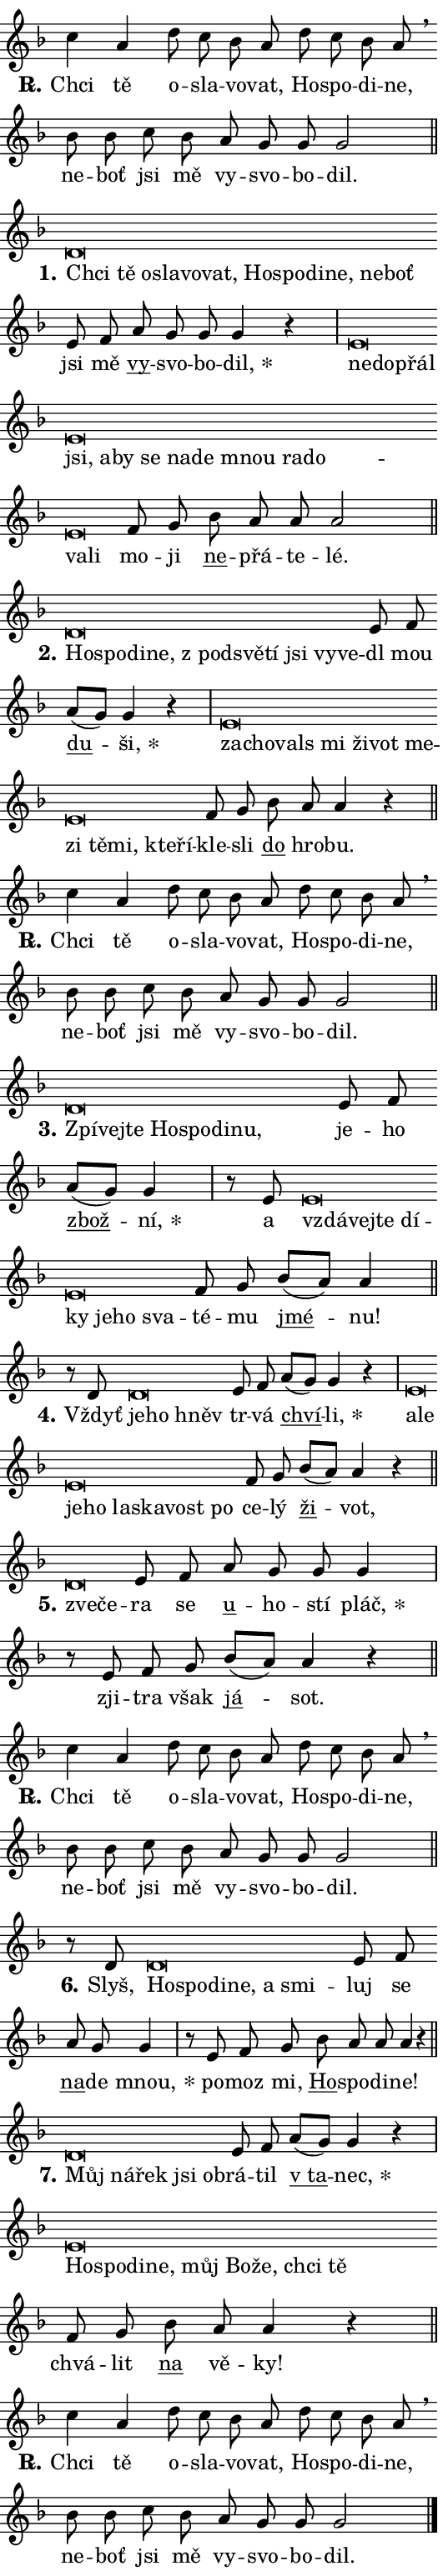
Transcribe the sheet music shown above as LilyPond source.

\version "2.24.0"
\header { tagline = "" }
\paper {
  indent = 0\cm
  top-margin = 0\cm
  right-margin = 0.13\cm % to fit lyric hyphens
  bottom-margin = 0\cm
  left-margin = 0\cm
  paper-width = 9\cm
  page-breaking = #ly:one-page-breaking
  system-system-spacing.basic-distance = #11
  score-system-spacing.basic-distance = #11
  ragged-last = ##f
}


%% Author: Thomas Morley
%% https://lists.gnu.org/archive/html/lilypond-user/2020-05/msg00002.html
#(define (line-position grob)
"Returns position of @var[grob} in current system:
   @code{'start}, if at first time-step
   @code{'end}, if at last time-step
   @code{'middle} otherwise
"
  (let* ((col (ly:item-get-column grob))
         (ln (ly:grob-object col 'left-neighbor))
         (rn (ly:grob-object col 'right-neighbor))
         (col-to-check-left (if (ly:grob? ln) ln col))
         (col-to-check-right (if (ly:grob? rn) rn col))
         (break-dir-left
           (and
             (ly:grob-property col-to-check-left 'non-musical #f)
             (ly:item-break-dir col-to-check-left)))
         (break-dir-right
           (and
             (ly:grob-property col-to-check-right 'non-musical #f)
             (ly:item-break-dir col-to-check-right))))
        (cond ((eqv? 1 break-dir-left) 'start)
              ((eqv? -1 break-dir-right) 'end)
              (else 'middle))))

#(define (tranparent-at-line-position vctor)
  (lambda (grob)
  "Relying on @code{line-position} select the relevant enry from @var{vctor}.
Used to determine transparency,"
    (case (line-position grob)
      ((end) (not (vector-ref vctor 0)))
      ((middle) (not (vector-ref vctor 1)))
      ((start) (not (vector-ref vctor 2))))))

noteHeadBreakVisibility =
#(define-music-function (break-visibility)(vector?)
"Makes @code{NoteHead}s transparent relying on @var{break-visibility}"
#{
  \override NoteHead.transparent =
    #(tranparent-at-line-position break-visibility)
#})

#(define delete-ledgers-for-transparent-note-heads
  (lambda (grob)
    "Reads whether a @code{NoteHead} is transparent.
If so this @code{NoteHead} is removed from @code{'note-heads} from
@var{grob}, which is supposed to be @code{LedgerLineSpanner}.
As a result ledgers are not printed for this @code{NoteHead}"
    (let* ((nhds-array (ly:grob-object grob 'note-heads))
           (nhds-list
             (if (ly:grob-array? nhds-array)
                 (ly:grob-array->list nhds-array)
                 '()))
           ;; Relies on the transparent-property being done before
           ;; Staff.LedgerLineSpanner.after-line-breaking is executed.
           ;; This is fragile ...
           (to-keep
             (remove
               (lambda (nhd)
                 (ly:grob-property nhd 'transparent #f))
               nhds-list)))
      ;; TODO find a better method to iterate over grob-arrays, similiar
      ;; to filter/remove etc for lists
      ;; For now rebuilt from scratch
      (set! (ly:grob-object grob 'note-heads)  '())
      (for-each
        (lambda (nhd)
          (ly:pointer-group-interface::add-grob grob 'note-heads nhd))
        to-keep))))

squashNotes = {
  \override NoteHead.X-extent = #'(-0.2 . 0.2)
  \override NoteHead.Y-extent = #'(-0.75 . 0)
  \override NoteHead.stencil =
    #(lambda (grob)
       (let ((pos (ly:grob-property grob 'staff-position)))
         (begin
           (if (< pos -7) (display "ERROR: Lower brevis then expected\n") (display ""))
           (if (<= pos -6) ly:text-interface::print ly:note-head::print))))
}
unSquashNotes = {
  \revert NoteHead.X-extent
  \revert NoteHead.Y-extent
  \revert NoteHead.stencil
}

hideNotes = \noteHeadBreakVisibility #begin-of-line-visible
unHideNotes = \noteHeadBreakVisibility #all-visible

% work-around for resetting accidentals
% https://lilypond.org/doc/v2.23/Documentation/notation/displaying-rhythms#unmetered-music
cadenzaMeasure = {
  \cadenzaOff
  \partial 1024 s1024
  \cadenzaOn
}

#(define-markup-command (accent layout props text) (markup?)
  "Underline accented syllable"
  (interpret-markup layout props
    #{\markup \override #'(offset . 4.3) \underline { #text }#}))

responsum = \markup \concat {
  "R" \hspace #-1.05 \path #0.1 #'((moveto 0 0.07) (lineto 0.9 0.8)) \hspace #0.05 "."
}

spaceSize = #0.6828661417322834 % exact space size for TeX Gyre Schola

\layout {
  \context {
    \Staff
    \remove "Time_signature_engraver"
    \override LedgerLineSpanner.after-line-breaking = #delete-ledgers-for-transparent-note-heads
  }
  \context {
    \Lyrics {
      \override LyricSpace.minimum-distance = \spaceSize
      \override LyricText.font-name = #"TeX Gyre Schola"
      \override LyricText.font-size = 1
      \override StanzaNumber.font-name = #"TeX Gyre Schola Bold"
      \override StanzaNumber.font-size = 1
    }
  }
  \context {
    \Score 
    \override NoteHead.text =
      #(lambda (grob) 
        (let ((pos (ly:grob-property grob 'staff-position)))
          #{\markup {
            \combine
              \halign #-0.55 \raise #(if (= pos -6) 0 0.5) \override #'(thickness . 2) \draw-line #'(3.2 . 0)
              \musicglyph "noteheads.sM1"
          }#}))
  }
}

% magnetic-lyrics.ily
%
%   written by
%     Jean Abou Samra <jean@abou-samra.fr>
%     Werner Lemberg <wl@gnu.org>
%
%   adapted by
%     Jiri Hon <jiri.hon@gmail.com>
%
% Version 2022-Apr-15

% https://www.mail-archive.com/lilypond-user@gnu.org/msg149350.html

#(define (Left_hyphen_pointer_engraver context)
   "Collect syllable-hyphen-syllable occurrences in lyrics and store
them in properties.  This engraver only looks to the left.  For
example, if the lyrics input is @code{foo -- bar}, it does the
following.

@itemize @bullet
@item
Set the @code{text} property of the @code{LyricHyphen} grob between
@q{foo} and @q{bar} to @code{foo}.

@item
Set the @code{left-hyphen} property of the @code{LyricText} grob with
text @q{foo} to the @code{LyricHyphen} grob between @q{foo} and
@q{bar}.
@end itemize

Use this auxiliary engraver in combination with the
@code{lyric-@/text::@/apply-@/magnetic-@/offset!} hook."
   (let ((hyphen #f)
         (text #f))
     (make-engraver
      (acknowledgers
       ((lyric-syllable-interface engraver grob source-engraver)
        (set! text grob)))
      (end-acknowledgers
       ((lyric-hyphen-interface engraver grob source-engraver)
        ;(when (not (grob::has-interface grob 'lyric-space-interface))
          (set! hyphen grob)));)
      ((stop-translation-timestep engraver)
       (when (and text hyphen)
         (ly:grob-set-object! text 'left-hyphen hyphen))
       (set! text #f)
       (set! hyphen #f)))))

#(define (lyric-text::apply-magnetic-offset! grob)
   "If the space between two syllables is less than the value in
property @code{LyricText@/.details@/.squash-threshold}, move the right
syllable to the left so that it gets concatenated with the left
syllable.

Use this function as a hook for
@code{LyricText@/.after-@/line-@/breaking} if the
@code{Left_@/hyphen_@/pointer_@/engraver} is active."
   (let ((hyphen (ly:grob-object grob 'left-hyphen #f)))
     (when hyphen
       (let ((left-text (ly:spanner-bound hyphen LEFT)))
         (when (grob::has-interface left-text 'lyric-syllable-interface)
           (let* ((common (ly:grob-common-refpoint grob left-text X))
                  (this-x-ext (ly:grob-extent grob common X))
                  (left-x-ext
                   (begin
                     ;; Trigger magnetism for left-text.
                     (ly:grob-property left-text 'after-line-breaking)
                     (ly:grob-extent left-text common X)))
                  ;; `delta` is the gap width between two syllables.
                  (delta (- (interval-start this-x-ext)
                            (interval-end left-x-ext)))
                  (details (ly:grob-property grob 'details))
                  (threshold (assoc-get 'squash-threshold details 0.2)))
             (when (< delta threshold)
               (let* (;; We have to manipulate the input text so that
                      ;; ligatures crossing syllable boundaries are not
                      ;; disabled.  For languages based on the Latin
                      ;; script this is essentially a beautification.
                      ;; However, for non-Western scripts it can be a
                      ;; necessity.
                      (lt (ly:grob-property left-text 'text))
                      (rt (ly:grob-property grob 'text))
                      (is-space (grob::has-interface hyphen 'lyric-space-interface))
                      (space (if is-space " " ""))
                      (extra-delta (if is-space spaceSize 0))
                      ;; Append new syllable.
                      (ltrt-space (if (and (string? lt) (string? rt))
                                (string-append lt space rt)
                                (make-concat-markup (list lt space rt))))
                      ;; Right-align `ltrt` to the right side.
                      (ltrt-space-markup (grob-interpret-markup
                               grob
                               (make-translate-markup
                                (cons (interval-length this-x-ext) 0)
                                (make-right-align-markup ltrt-space)))))
                 (begin
                   ;; Don't print `left-text`.
                   (ly:grob-set-property! left-text 'stencil #f)
                   ;; Set text and stencil (which holds all collected
                   ;; syllables so far) and shift it to the left.
                   (ly:grob-set-property! grob 'text ltrt-space)
                   (ly:grob-set-property! grob 'stencil ltrt-space-markup)
                   (ly:grob-translate-axis! grob (- (- delta extra-delta)) X))))))))))


#(define (lyric-hyphen::displace-bounds-first grob)
   ;; Make very sure this callback isn't triggered too early.
   (let ((left (ly:spanner-bound grob LEFT))
         (right (ly:spanner-bound grob RIGHT)))
     (ly:grob-property left 'after-line-breaking)
     (ly:grob-property right 'after-line-breaking)
     (ly:lyric-hyphen::print grob)))

squashThreshold = #0.4

\layout {
  \context {
    \Lyrics
    \consists #Left_hyphen_pointer_engraver
    \override LyricText.after-line-breaking =
      #lyric-text::apply-magnetic-offset!
    \override LyricHyphen.stencil = #lyric-hyphen::displace-bounds-first
    \override LyricText.details.squash-threshold = \squashThreshold
    \override LyricHyphen.minimum-distance = 0
    \override LyricHyphen.minimum-length = \squashThreshold
  }
}

squashText = \override LyricText.details.squash-threshold = 9999
unSquashText = \override LyricText.details.squash-threshold = \squashThreshold

leftText = \override LyricText.self-alignment-X = #LEFT
unLeftText = \revert LyricText.self-alignment-X

starOffset = #(lambda (grob) 
                (let ((x_offset (ly:self-alignment-interface::aligned-on-x-parent grob)))
                  (if (= x_offset 0) 0 (+ x_offset 1.2))))

star = #(define-music-function (syllable)(string?)
"Append star separator at the end of a syllable"
#{
  \once \override LyricText.X-offset = #starOffset
  \lyricmode { \markup {
    #syllable
    \override #'((font-name . "TeX Gyre Schola Bold")) \hspace #0.2 \lower #0.65 \larger "*"
  } }
#})

starAccent = #(define-music-function (syllable)(string?)
"Append star separator at the end of a syllable and make accent"
#{
  \once \override LyricText.X-offset = #starOffset
  \lyricmode { \markup {
    \accent #syllable
    \override #'((font-name . "TeX Gyre Schola Bold")) \hspace #0.2 \lower #0.65 \larger "*"
  } }
#})

breath = #(define-music-function (syllable)(string?)
"Append breathing indicator at the end of a syllable"
#{
  \lyricmode { \markup { #syllable "+" } }
#})

optionalBreath = #(define-music-function (syllable)(string?)
"Append optional breathing indicator at the end of a syllable"
#{
  \lyricmode { \markup { #syllable "(+)" } }
#})


\score {
    <<
        \new Voice = "melody" { \cadenzaOn \key f \major \relative { c''4 a d8 c bes a \bar "" d c bes a \breathe \bar "" bes bes c bes \bar "" a g g g2 \cadenzaMeasure \bar "||" \break } }
        \new Lyrics \lyricsto "melody" { \lyricmode { \set stanza = \responsum
Chci tě o -- sla -- vo -- vat, Ho -- spo -- di -- ne, ne -- boť jsi mě vy -- svo -- bo -- dil. } }
    >>
    \layout {}
}

\score {
    <<
        \new Voice = "melody" { \cadenzaOn \key f \major \relative { \squashNotes d'\breve*1/16 \hideNotes \breve*1/16 \bar "" \breve*1/16 \bar "" \breve*1/16 \bar "" \breve*1/16 \bar "" \breve*1/16 \bar "" \breve*1/16 \bar "" \breve*1/16 \bar "" \breve*1/16 \bar "" \breve*1/16 \bar "" \breve*1/16 \breve*1/16 \bar "" \unHideNotes \unSquashNotes e8 f \bar "" a g g g4 r \cadenzaMeasure \bar "|" \squashNotes e\breve*1/16 \hideNotes \breve*1/16 \bar "" \breve*1/16 \bar "" \breve*1/16 \bar "" \breve*1/16 \bar "" \breve*1/16 \bar "" \breve*1/16 \bar "" \breve*1/16 \bar "" \breve*1/16 \bar "" \breve*1/16 \bar "" \breve*1/16 \bar "" \breve*1/16 \bar "" \breve*1/16 \breve*1/16 \bar "" \unHideNotes \unSquashNotes f8 g \bar "" bes a a a2 \cadenzaMeasure \bar "||" \break } }
        \new Lyrics \lyricsto "melody" { \lyricmode { \set stanza = "1."
\leftText Chci \squashText tě o -- sla -- vo -- vat, Ho -- spo -- di -- ne, ne -- boť \unLeftText \unSquashText jsi mě \markup \accent vy -- svo -- bo -- \star dil, \leftText ne -- \squashText do -- přál jsi, a -- by se na -- de mnou ra -- do -- va -- li \unLeftText \unSquashText mo -- ji \markup \accent ne -- přá -- te -- lé. } }
    >>
    \layout {}
}

\score {
    <<
        \new Voice = "melody" { \cadenzaOn \key f \major \relative { \squashNotes d'\breve*1/16 \hideNotes \breve*1/16 \bar "" \breve*1/16 \bar "" \breve*1/16 \bar "" \breve*1/16 \bar "" \breve*1/16 \bar "" \breve*1/16 \bar "" \breve*1/16 \bar "" \breve*1/16 \breve*1/16 \bar "" \unHideNotes \unSquashNotes e8 f \bar "" a[( g)] g4 r \cadenzaMeasure \bar "|" \squashNotes e\breve*1/16 \hideNotes \breve*1/16 \bar "" \breve*1/16 \bar "" \breve*1/16 \bar "" \breve*1/16 \bar "" \breve*1/16 \bar "" \breve*1/16 \bar "" \breve*1/16 \bar "" \breve*1/16 \bar "" \breve*1/16 \bar "" \breve*1/16 \breve*1/16 \bar "" \unHideNotes \unSquashNotes f8 g \bar "" bes a a4 r \cadenzaMeasure \bar "||" \break } }
        \new Lyrics \lyricsto "melody" { \lyricmode { \set stanza = "2."
\leftText Ho -- \squashText spo -- di -- ne, "z pod" -- svě -- tí jsi vy -- ve -- \unLeftText \unSquashText dl mou \markup \accent du -- \star ši, \leftText za -- \squashText cho -- vals mi ži -- vot me -- zi tě -- mi, kte -- ří -- \unLeftText \unSquashText kle -- sli \markup \accent do hro -- bu. } }
    >>
    \layout {}
}

\score {
    <<
        \new Voice = "melody" { \cadenzaOn \key f \major \relative { c''4 a d8 c bes a \bar "" d c bes a \breathe \bar "" bes bes c bes \bar "" a g g g2 \cadenzaMeasure \bar "||" \break } }
        \new Lyrics \lyricsto "melody" { \lyricmode { \set stanza = \responsum
Chci tě o -- sla -- vo -- vat, Ho -- spo -- di -- ne, ne -- boť jsi mě vy -- svo -- bo -- dil. } }
    >>
    \layout {}
}

\score {
    <<
        \new Voice = "melody" { \cadenzaOn \key f \major \relative { \squashNotes d'\breve*1/16 \hideNotes \breve*1/16 \bar "" \breve*1/16 \bar "" \breve*1/16 \bar "" \breve*1/16 \bar "" \breve*1/16 \breve*1/16 \bar "" \unHideNotes \unSquashNotes e8 f \bar "" a[( g)] g4 \cadenzaMeasure \bar "|" r8 e \squashNotes e\breve*1/16 \hideNotes \breve*1/16 \bar "" \breve*1/16 \bar "" \breve*1/16 \bar "" \breve*1/16 \bar "" \breve*1/16 \bar "" \breve*1/16 \breve*1/16 \bar "" \unHideNotes \unSquashNotes f8 g \bar "" bes[( a)] a4 \cadenzaMeasure \bar "||" \break } }
        \new Lyrics \lyricsto "melody" { \lyricmode { \set stanza = "3."
\leftText Zpí -- \squashText vej -- te Ho -- spo -- di -- nu, \unLeftText \unSquashText je -- ho \markup \accent zbož -- \star ní, a \leftText vzdá -- \squashText vej -- te dí -- ky je -- ho sva -- \unLeftText \unSquashText té -- mu \markup \accent jmé -- nu! } }
    >>
    \layout {}
}

\score {
    <<
        \new Voice = "melody" { \cadenzaOn \key f \major \relative { r8 d' \squashNotes d\breve*1/16 \hideNotes \breve*1/16 \breve*1/16 \bar "" \unHideNotes \unSquashNotes e8 f \bar "" a[( g)] g4 r \cadenzaMeasure \bar "|" \squashNotes e\breve*1/16 \hideNotes \breve*1/16 \bar "" \breve*1/16 \bar "" \breve*1/16 \bar "" \breve*1/16 \bar "" \breve*1/16 \bar "" \breve*1/16 \breve*1/16 \bar "" \unHideNotes \unSquashNotes f8 g \bar "" bes[( a)] a4 r \cadenzaMeasure \bar "||" \break } }
        \new Lyrics \lyricsto "melody" { \lyricmode { \set stanza = "4."
Vždyť \leftText je -- \squashText ho hněv \unLeftText \unSquashText tr -- vá \markup \accent chví -- \star li, \leftText a -- \squashText le je -- ho la -- ska -- vost po \unLeftText \unSquashText ce -- lý \markup \accent ži -- vot, } }
    >>
    \layout {}
}

\score {
    <<
        \new Voice = "melody" { \cadenzaOn \key f \major \relative { \squashNotes d'\breve*1/16 \hideNotes \breve*1/16 \bar "" \unHideNotes \unSquashNotes e8 f \bar "" a g g g4 \cadenzaMeasure \bar "|" r8 e f g \bar "" bes[( a)] a4 r \cadenzaMeasure \bar "||" \break } }
        \new Lyrics \lyricsto "melody" { \lyricmode { \set stanza = "5."
\leftText zve -- \squashText če -- \unLeftText \unSquashText ra se \markup \accent u -- ho -- stí \star pláč, zji -- tra však \markup \accent já -- sot. } }
    >>
    \layout {}
}

\score {
    <<
        \new Voice = "melody" { \cadenzaOn \key f \major \relative { c''4 a d8 c bes a \bar "" d c bes a \breathe \bar "" bes bes c bes \bar "" a g g g2 \cadenzaMeasure \bar "||" \break } }
        \new Lyrics \lyricsto "melody" { \lyricmode { \set stanza = \responsum
Chci tě o -- sla -- vo -- vat, Ho -- spo -- di -- ne, ne -- boť jsi mě vy -- svo -- bo -- dil. } }
    >>
    \layout {}
}

\score {
    <<
        \new Voice = "melody" { \cadenzaOn \key f \major \relative { r8 d' \squashNotes d\breve*1/16 \hideNotes \breve*1/16 \bar "" \breve*1/16 \bar "" \breve*1/16 \bar "" \breve*1/16 \breve*1/16 \bar "" \unHideNotes \unSquashNotes e8 f \bar "" a g g4 \cadenzaMeasure \bar "|" r8 e8 f8 g \bar "" bes a a a4 r \cadenzaMeasure \bar "||" \break } }
        \new Lyrics \lyricsto "melody" { \lyricmode { \set stanza = "6."
Slyš, \leftText Ho -- \squashText spo -- di -- ne, a smi -- \unLeftText \unSquashText luj se \markup \accent na -- de \star mnou, po -- moz mi, \markup \accent Ho -- spo -- di -- ne! } }
    >>
    \layout {}
}

\score {
    <<
        \new Voice = "melody" { \cadenzaOn \key f \major \relative { \squashNotes d'\breve*1/16 \hideNotes \breve*1/16 \bar "" \breve*1/16 \bar "" \breve*1/16 \breve*1/16 \bar "" \unHideNotes \unSquashNotes e8 f \bar "" a[( g)] g4 r \cadenzaMeasure \bar "|" \squashNotes e\breve*1/16 \hideNotes \breve*1/16 \bar "" \breve*1/16 \bar "" \breve*1/16 \bar "" \breve*1/16 \bar "" \breve*1/16 \bar "" \breve*1/16 \bar "" \breve*1/16 \breve*1/16 \bar "" \unHideNotes \unSquashNotes f8 g \bar "" bes a a4 r \cadenzaMeasure \bar "||" \break } }
        \new Lyrics \lyricsto "melody" { \lyricmode { \set stanza = "7."
\leftText Můj \squashText ná -- řek jsi ob -- \unLeftText \unSquashText rá -- til \markup \accent "v ta" -- \star nec, \leftText Ho -- \squashText spo -- di -- ne, můj Bo -- že, chci tě \unLeftText \unSquashText chvá -- lit \markup \accent na vě -- ky! } }
    >>
    \layout {}
}

\score {
    <<
        \new Voice = "melody" { \cadenzaOn \key f \major \relative { c''4 a d8 c bes a \bar "" d c bes a \breathe \bar "" bes bes c bes \bar "" a g g g2 \cadenzaMeasure \bar "||" \break } \bar "|." }
        \new Lyrics \lyricsto "melody" { \lyricmode { \set stanza = \responsum
Chci tě o -- sla -- vo -- vat, Ho -- spo -- di -- ne, ne -- boť jsi mě vy -- svo -- bo -- dil. } }
    >>
    \layout {}
}
